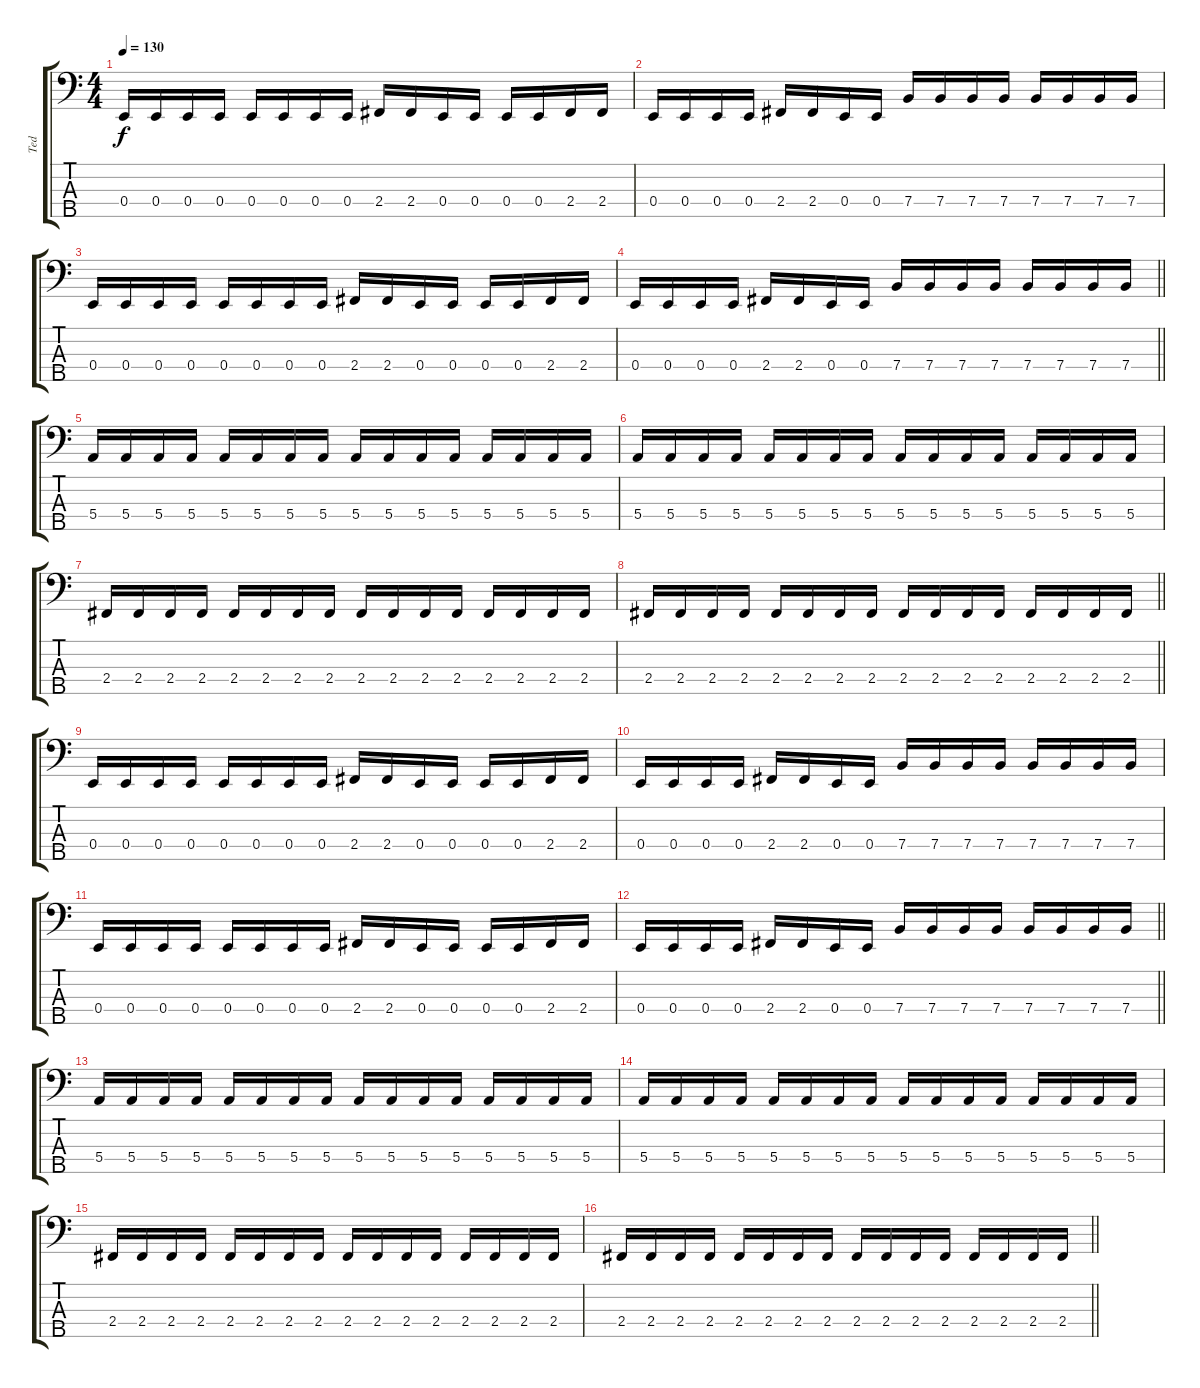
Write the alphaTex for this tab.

\track ("Ted" "Ted") {instrument electricbassfinger}
\staff {score tabs}
\tuning (G2 D2 A1 E1 B0) {hide}
\ts (4 4)
\section ("" "")
\tempo 130
\clef f4
\ks c
0.4.16{dy f} 0.4.16 0.4.16 0.4.16 0.4.16 0.4.16 0.4.16 0.4.16 2.4.16 2.4.16 0.4.16 0.4.16 0.4.16 0.4.16 2.4.16 2.4.16 |
0.4.16 0.4.16 0.4.16 0.4.16 2.4.16 2.4.16 0.4.16 0.4.16 7.4.16 7.4.16 7.4.16 7.4.16 7.4.16 7.4.16 7.4.16 7.4.16 |
0.4.16 0.4.16 0.4.16 0.4.16 0.4.16 0.4.16 0.4.16 0.4.16 2.4.16 2.4.16 0.4.16 0.4.16 0.4.16 0.4.16 2.4.16 2.4.16 |
\barLineRight lightlight
0.4.16 0.4.16 0.4.16 0.4.16 2.4.16 2.4.16 0.4.16 0.4.16 7.4.16 7.4.16 7.4.16 7.4.16 7.4.16 7.4.16 7.4.16 7.4.16 |
\section ("" "")
5.4.16 5.4.16 5.4.16 5.4.16 5.4.16 5.4.16 5.4.16 5.4.16 5.4.16 5.4.16 5.4.16 5.4.16 5.4.16 5.4.16 5.4.16 5.4.16 |
5.4.16 5.4.16 5.4.16 5.4.16 5.4.16 5.4.16 5.4.16 5.4.16 5.4.16 5.4.16 5.4.16 5.4.16 5.4.16 5.4.16 5.4.16 5.4.16 |
2.4.16 2.4.16 2.4.16 2.4.16 2.4.16 2.4.16 2.4.16 2.4.16 2.4.16 2.4.16 2.4.16 2.4.16 2.4.16 2.4.16 2.4.16 2.4.16 |
\barLineRight lightlight
2.4.16 2.4.16 2.4.16 2.4.16 2.4.16 2.4.16 2.4.16 2.4.16 2.4.16 2.4.16 2.4.16 2.4.16 2.4.16 2.4.16 2.4.16 2.4.16 |
\section ("" "")
0.4.16 0.4.16 0.4.16 0.4.16 0.4.16 0.4.16 0.4.16 0.4.16 2.4.16 2.4.16 0.4.16 0.4.16 0.4.16 0.4.16 2.4.16 2.4.16 |
0.4.16 0.4.16 0.4.16 0.4.16 2.4.16 2.4.16 0.4.16 0.4.16 7.4.16 7.4.16 7.4.16 7.4.16 7.4.16 7.4.16 7.4.16 7.4.16 |
0.4.16 0.4.16 0.4.16 0.4.16 0.4.16 0.4.16 0.4.16 0.4.16 2.4.16 2.4.16 0.4.16 0.4.16 0.4.16 0.4.16 2.4.16 2.4.16 |
\barLineRight lightlight
0.4.16 0.4.16 0.4.16 0.4.16 2.4.16 2.4.16 0.4.16 0.4.16 7.4.16 7.4.16 7.4.16 7.4.16 7.4.16 7.4.16 7.4.16 7.4.16 |
\section ("" "")
5.4.16 5.4.16 5.4.16 5.4.16 5.4.16 5.4.16 5.4.16 5.4.16 5.4.16 5.4.16 5.4.16 5.4.16 5.4.16 5.4.16 5.4.16 5.4.16 |
5.4.16 5.4.16 5.4.16 5.4.16 5.4.16 5.4.16 5.4.16 5.4.16 5.4.16 5.4.16 5.4.16 5.4.16 5.4.16 5.4.16 5.4.16 5.4.16 |
2.4.16 2.4.16 2.4.16 2.4.16 2.4.16 2.4.16 2.4.16 2.4.16 2.4.16 2.4.16 2.4.16 2.4.16 2.4.16 2.4.16 2.4.16 2.4.16 |
\barLineRight lightlight
2.4.16 2.4.16 2.4.16 2.4.16 2.4.16 2.4.16 2.4.16 2.4.16 2.4.16 2.4.16 2.4.16 2.4.16 2.4.16 2.4.16 2.4.16 2.4.16
